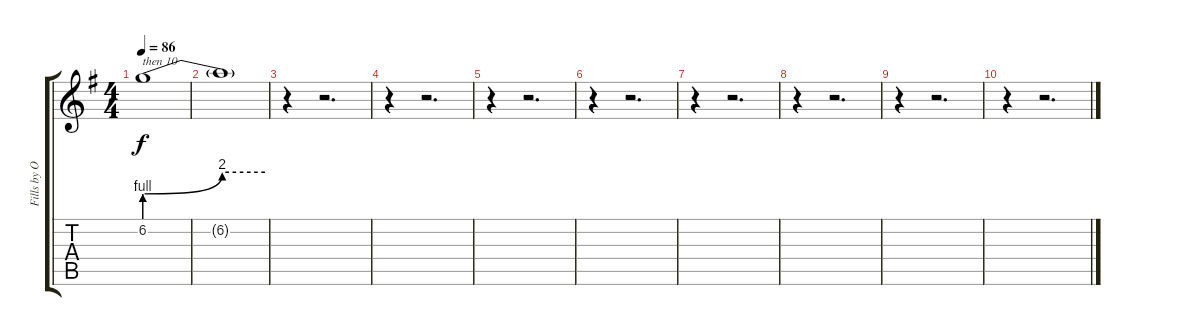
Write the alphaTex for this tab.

\track ("Fills by Other Guitars" "Fills by O") {instrument overdrivenguitar}
\staff {score tabs}
\tuning (E4 B3 G3 D3 A2 D2) {hide}
\ts (4 4)
\tempo 86
\clef g2
\ks g
6.2{be (bend 0 4 60 8) t}.1{txt "then 10" dy f volume 10} |
6.2{be (hold 0 8 60 8) t}.1{volume 13} |
r.4 r.2{d} |
r.4 r.2{d} |
r.4 r.2{d} |
r.4 r.2{d} |
r.4 r.2{d} |
r.4 r.2{d} |
r.4 r.2{d} |
r.4 r.2{d}
